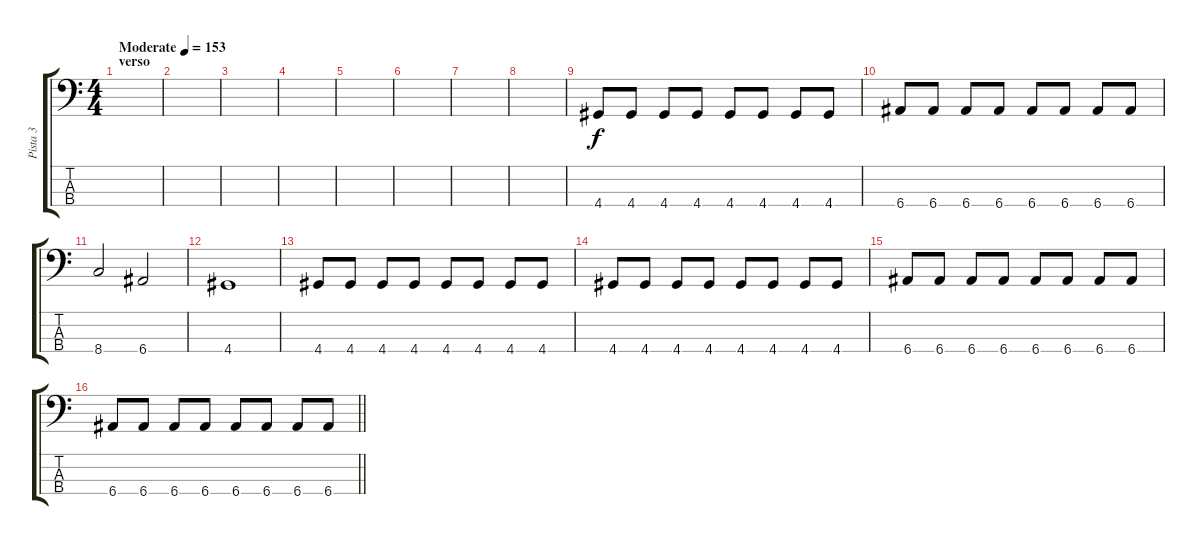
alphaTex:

\track ("Pista 3" "Pista 3") {instrument electricbassfinger}
\staff {score tabs}
\tuning (G2 D2 A1 E1) {hide}
\ts (4 4)
\section ("" "verso")
\tempo (153 "Moderate")
\clef f4
\ks c
|
|
|
|
|
|
|
|
4.4.8 4.4.8 4.4.8 4.4.8 4.4.8 4.4.8 4.4.8 4.4.8 |
6.4.8 6.4.8 6.4.8 6.4.8 6.4.8 6.4.8 6.4.8 6.4.8 |
8.4.2 6.4.2 |
4.4.1 |
4.4.8 4.4.8 4.4.8 4.4.8 4.4.8 4.4.8 4.4.8 4.4.8 |
4.4.8 4.4.8 4.4.8 4.4.8 4.4.8 4.4.8 4.4.8 4.4.8 |
6.4.8 6.4.8 6.4.8 6.4.8 6.4.8 6.4.8 6.4.8 6.4.8 |
\barLineRight lightlight
6.4.8 6.4.8 6.4.8 6.4.8 6.4.8 6.4.8 6.4.8 6.4.8
